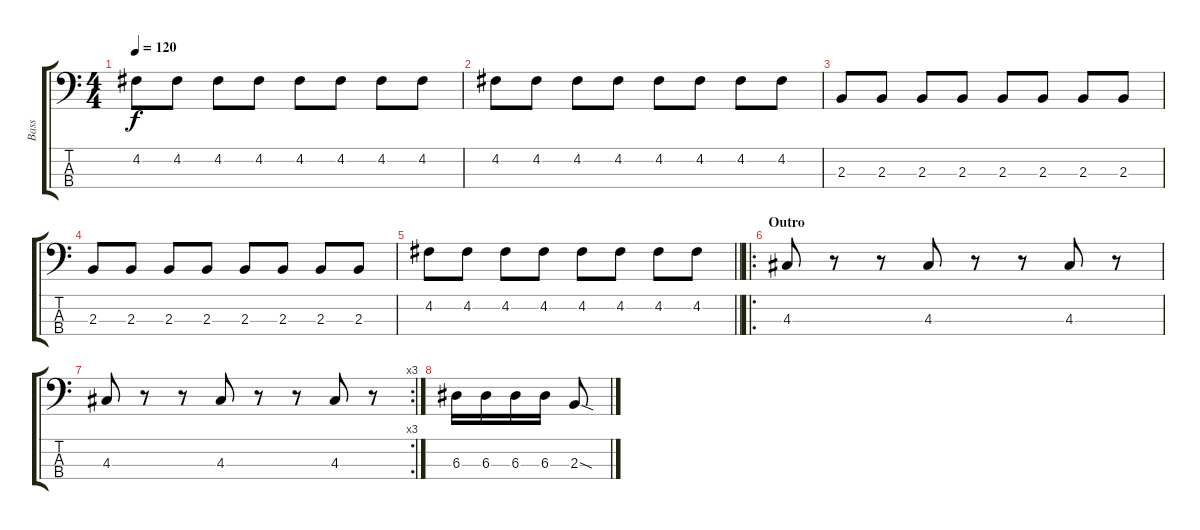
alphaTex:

\track ("Bass" "Bass") {mute instrument electricbasspick}
\staff {score tabs}
\tuning (G2 D2 A1 E1) {hide}
\ts (4 4)
\section ("" "")
\tempo 120
\clef f4
\ks c
4.2.8{dy f} 4.2.8 4.2.8 4.2.8 4.2.8 4.2.8 4.2.8 4.2.8 |
4.2.8 4.2.8 4.2.8 4.2.8 4.2.8 4.2.8 4.2.8 4.2.8 |
2.3.8 2.3.8 2.3.8 2.3.8 2.3.8 2.3.8 2.3.8 2.3.8 |
2.3.8 2.3.8 2.3.8 2.3.8 2.3.8 2.3.8 2.3.8 2.3.8 |
\barLineRight lightlight
4.2.8 4.2.8 4.2.8 4.2.8 4.2.8 4.2.8 4.2.8 4.2.8 |
\ro
\section ("" "Outro")
4.3.8 r.8 r.8 4.3.8 r.8 r.8 4.3.8 r.8 |
\rc 3
4.3.8 r.8 r.8 4.3.8 r.8 r.8 4.3.8 r.8 |
6.3.16 6.3.16 6.3.16 6.3.16 2.3{sod}.8
